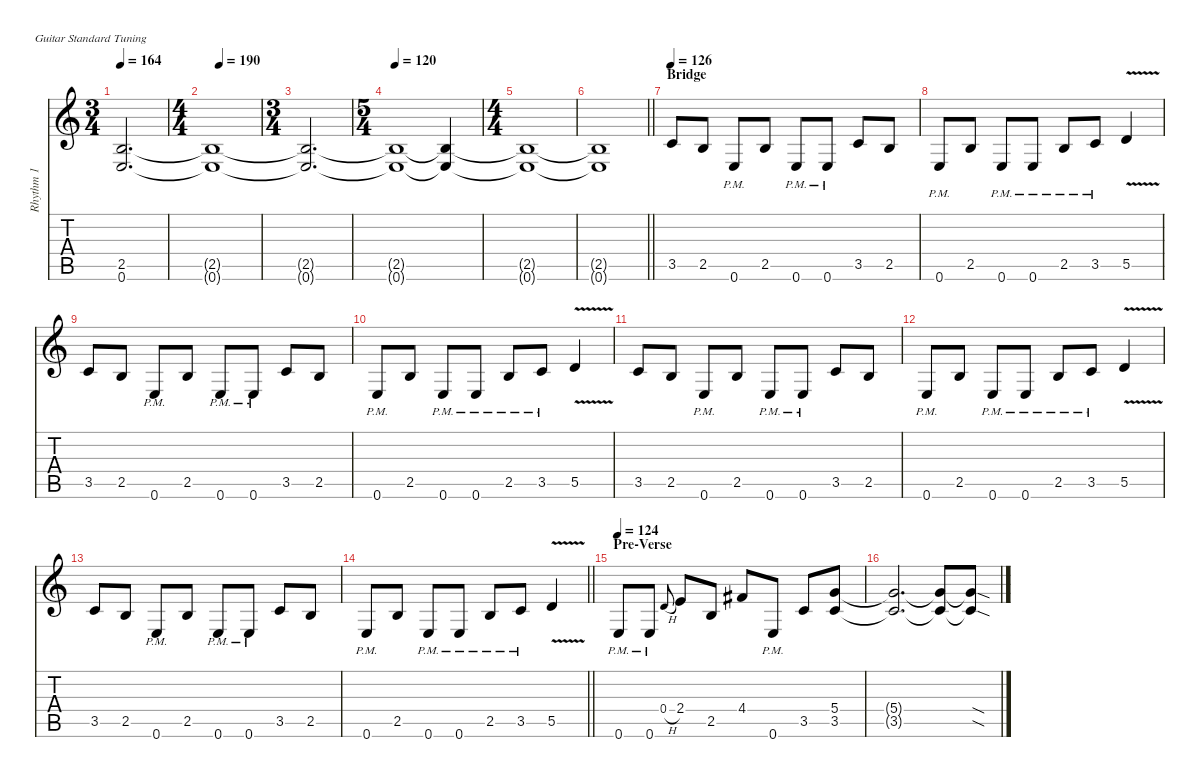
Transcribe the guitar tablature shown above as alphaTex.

\defaultSystemsLayout 4
\hideDynamics
\bracketExtendMode nobrackets
\firstSystemTrackNameMode fullname
\otherSystemsTrackNameOrientation horizontal
\track ("Rhythm 1" "dist.guit.") {defaultSystemsLayout 4 instrument distortionguitar}
\staff {score tabs}
\tuning (E4 B3 G3 D3 A2 E2)
\ts (3 4)
\beaming (8 2 2 2 2)
\tempo 164
\clef g2
\ks c
(2.5{t} 0.6{t}).2{d dy f beam Up} |
\ts (4 4)
\beaming (8 2 2 2 2)
\tempo (190 0.166667)
(2.5{t} 0.6{t}).1{beam Up} |
\ts (3 4)
\beaming (8 2 2 2 2)
(2.5{t} 0.6{t}).2{d beam Up} |
\ts (5 4)
\beaming (8 2 2 2 4)
\tempo 120
(2.5{t} 0.6{t}).1{beam Up} (2.5{t} 0.6{t}).4{beam Up} |
\ts (4 4)
\beaming (8 2 2 2 2)
(2.5{t} 0.6{t}).1{beam Up} |
\barLineRight lightlight
(2.5{t} 0.6{t}).1{beam Up} |
\section ("" "Bridge")
\tempo 126
3.5.8{beam Up} 2.5.8{beam Up} 0.6{pm}.8{beam Up} 2.5.8{beam Up} 0.6{pm}.8{beam Up} 0.6{pm}.8{beam Up} 3.5.8{beam Up} 2.5.8{beam Up} |
0.6{pm}.8{beam Up} 2.5.8{beam Up} 0.6{pm}.8{beam Up} 0.6{pm}.8{beam Up} 2.5{pm}.8{beam Up} 3.5{pm}.8{beam Up} 5.5{v}.4{beam Up} |
3.5.8{beam Up} 2.5.8{beam Up} 0.6{pm}.8{beam Up} 2.5.8{beam Up} 0.6{pm}.8{beam Up} 0.6{pm}.8{beam Up} 3.5.8{beam Up} 2.5.8{beam Up} |
0.6{pm}.8{beam Up} 2.5.8{beam Up} 0.6{pm}.8{beam Up} 0.6{pm}.8{beam Up} 2.5{pm}.8{beam Up} 3.5{pm}.8{beam Up} 5.5{v}.4{beam Up} |
3.5.8{beam Up} 2.5.8{beam Up} 0.6{pm}.8{beam Up} 2.5.8{beam Up} 0.6{pm}.8{beam Up} 0.6{pm}.8{beam Up} 3.5.8{beam Up} 2.5.8{beam Up} |
0.6{pm}.8{beam Up} 2.5.8{beam Up} 0.6{pm}.8{beam Up} 0.6{pm}.8{beam Up} 2.5{pm}.8{beam Up} 3.5{pm}.8{beam Up} 5.5{v}.4{beam Up} |
3.5.8{beam Up} 2.5.8{beam Up} 0.6{pm}.8{beam Up} 2.5.8{beam Up} 0.6{pm}.8{beam Up} 0.6{pm}.8{beam Up} 3.5.8{beam Up} 2.5.8{beam Up} |
\barLineRight lightlight
0.6{pm}.8{beam Up} 2.5.8{beam Up} 0.6{pm}.8{beam Up} 0.6{pm}.8{beam Up} 2.5{pm}.8{beam Up} 3.5{pm}.8{beam Up} 5.5{v}.4{beam Up} |
\section ("" "Pre-Verse")
\tempo 124
0.6{pm}.8{beam Up} 0.6{pm}.8{beam Up} 0.4{h}.8{gr onbeat dy mf beam Up} 2.4.8{dy f beam Up} 2.5.8{beam Up} 4.4{acc #}.8{beam Up} 0.6{pm}.8{beam Up} 3.5.8{beam Up} (5.4 3.5).8{beam Up} |
(5.4{t} 3.5{t}).2{d beam Up} (5.4{t} 3.5{t}).8{beam Up} (5.4{sod t} 3.5{sod t}).8{beam Up}
